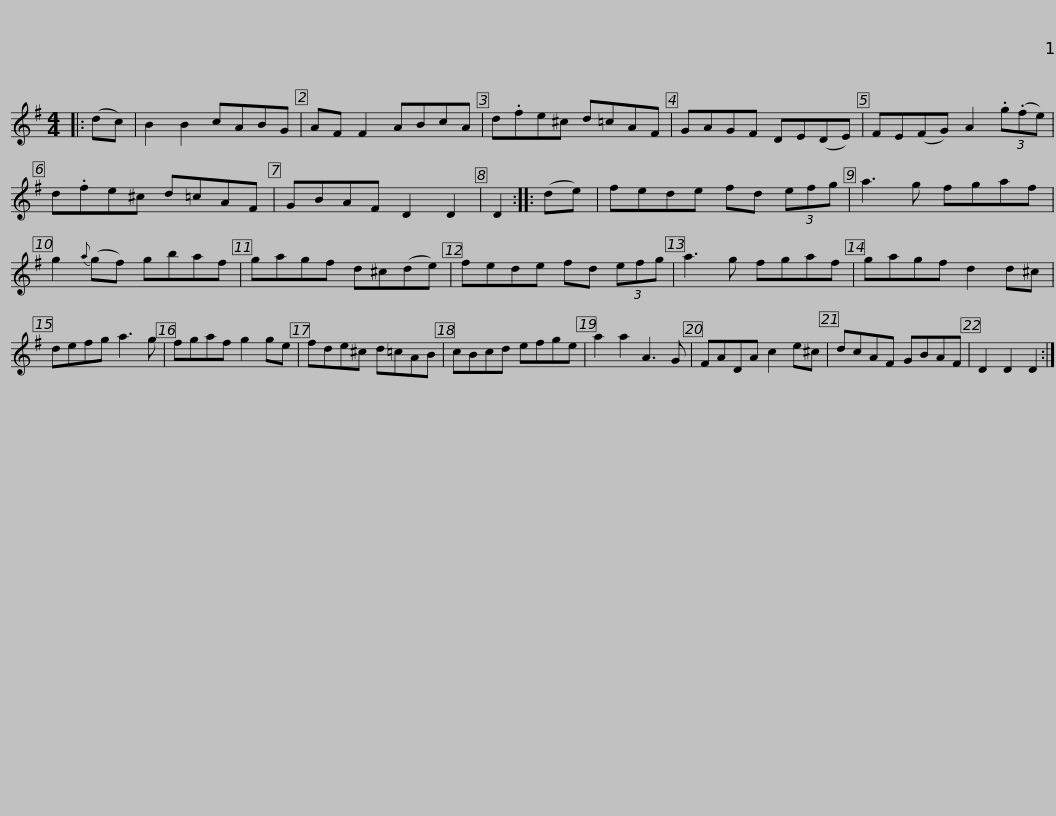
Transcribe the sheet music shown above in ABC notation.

X:1
L:1/8
M:4/4
I:linebreak $
K:G
V:1 treble
V:1
|: (dc) | B2 B2 cABG | AF F2 ABcA | d.fe^c d=cAF | GAGF DE(DE) | %5
 FE(FG) A2 (3.g(.fe) |$ d.fe^c d=cAF | GBAF D2 D2 | D2 :: (de) | %10
 fede fd (3efg | a3 g fgaf | g2{a} (gf) gbaf |$ gagf d^c(de) | fede fd (3efg | %15
 a3 g fgaf | gagf d2 d^c | defg a3 g |$ fgaf g2 ge | fde^c d=cAB | %20
 cBcd efge | a2 a2 A3 G | FADA c2 e^c | dcAF GBAF |$ D2 D2 D2 :| %25
